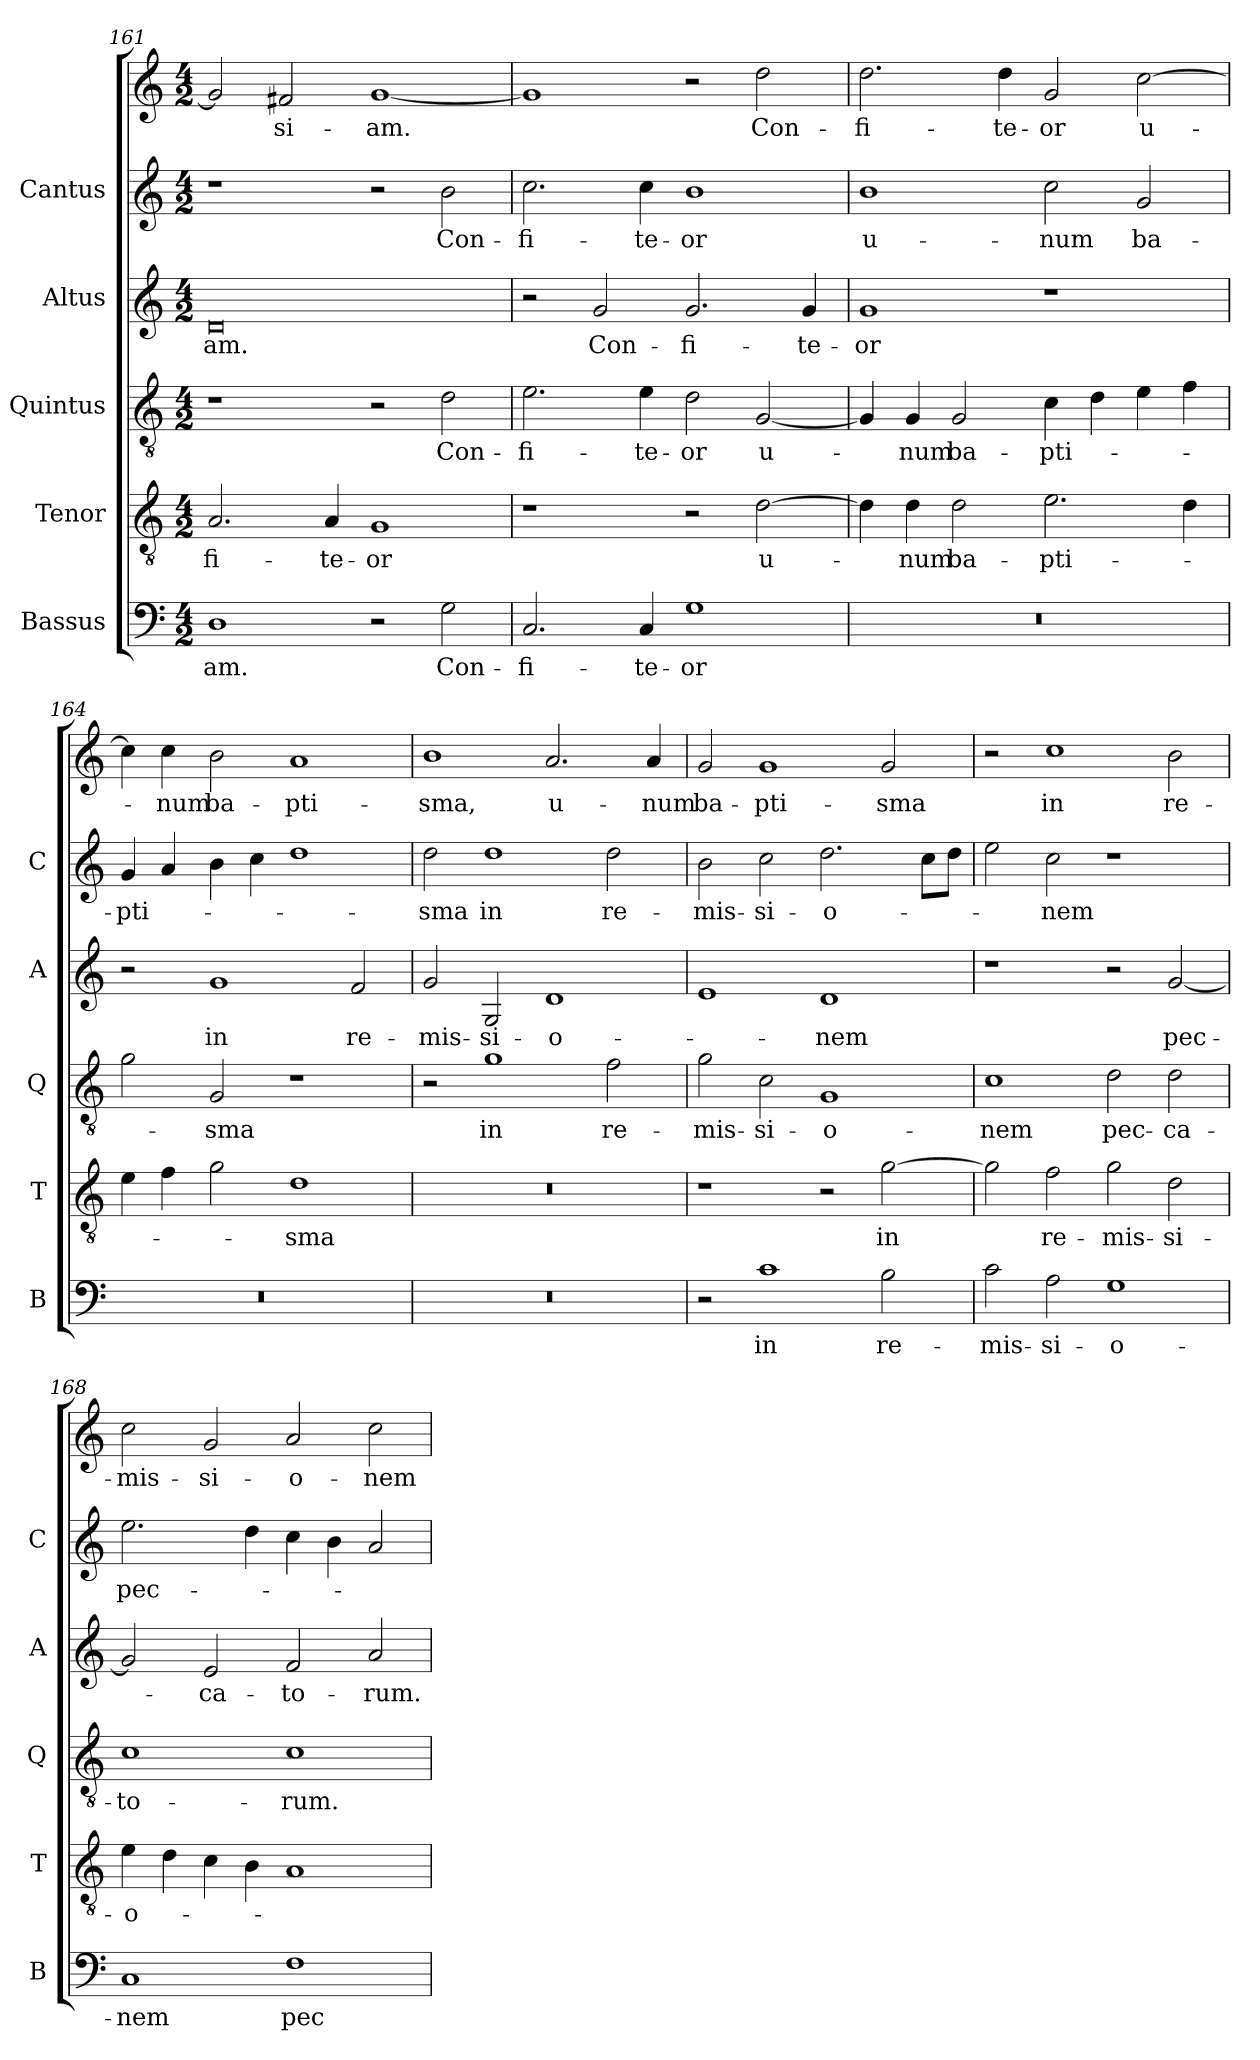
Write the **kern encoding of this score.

**kern	**text	**kern	**text	**kern	**text	**kern	**text	**kern	**text	**kern	**text
*part6	*part6	*part5	*part5	*part4	*part4	*part3	*part3	*part2	*part2	*part1	*part1
*staff6	*staff6	*staff5	*staff5	*staff4	*staff4	*staff3	*staff3	*staff2	*staff2	*staff1	*staff1
*I"Bassus	*	*I"Tenor	*	*I"Quintus	*	*I"Altus	*	*I"Cantus	*	*	*
*I'B	*	*I'T	*	*I'Q	*	*I'A	*	*I'C	*	*	*
*clefF4	*	*clefGv2	*	*clefGv2	*	*clefG2	*	*clefG2	*	*clefG2	*
*	*	*ITrd7c12	*	*ITrd7c12	*	*	*	*	*	*	*
*k[]	*	*k[]	*	*k[]	*	*k[]	*	*k[]	*	*k[]	*
*C:	*	*C:	*	*C:	*	*C:	*	*C:	*	*C:	*
*M4/2	*	*M4/2	*	*M4/2	*	*M4/2	*	*M4/2	*	*M4/2	*
=161	=161	=161	=161	=161	=161	=161	=161	=161	=161	=161	=161
1D\	-am.	2.AA/	-fi-	1r	.	0d/	-am.	1r	.	2g/]	.
.	.	.	.	.	.	.	.	.	.	2f#/	-si-
.	.	4AA/	-te-	.	.	.	.	.	.	.	.
2r	.	1GG/	-or	2r	.	.	.	2r	.	[1g/	-am.
2G\	Con-	.	.	2D\	Con-	.	.	2b\	Con-	.	.
=162	=162	=162	=162	=162	=162	=162	=162	=162	=162	=162	=162
2.C/	-fi-	1r	.	2.E\	-fi-	2r	.	2.cc\	-fi-	1g/]	.
.	.	.	.	.	.	2g/	Con-	.	.	.	.
4C/	-te-	.	.	4E\	-te-	.	.	4cc\	-te-	.	.
1G\	-or	2r	.	2D\	-or	2.g/	-fi-	1b\	-or	2r	.
.	.	[2D\	u-	[2GG/	u-	.	.	.	.	2dd\	Con-
.	.	.	.	.	.	4g/	-te-	.	.	.	.
=163	=163	=163	=163	=163	=163	=163	=163	=163	=163	=163	=163
0r	.	4D\]	.	4GG/]	.	1g/	-or	1b\	u-	2.dd\	-fi-
.	.	4D\	-num	4GG/	-num	.	.	.	.	.	.
.	.	2D\	ba-	2GG/	ba-	.	.	.	.	.	.
.	.	.	.	.	.	.	.	.	.	4dd\	-te-
.	.	2.E\	-pti-	4C\	-pti-	1r	.	2cc\	-num	2g/	-or
.	.	.	.	4D\	.	.	.	.	.	.	.
.	.	.	.	4E\	.	.	.	2g/	ba-	[2cc\	u-
.	.	4D\	.	4F\	.	.	.	.	.	.	.
=164	=164	=164	=164	=164	=164	=164	=164	=164	=164	=164	=164
0r	.	4E\	.	2G\	.	2r	.	4g/	-pti-	4cc\]	.
.	.	4F\	.	.	.	.	.	4a/	.	4cc\	-num
.	.	2G\	.	2GG/	-sma	1g/	in	4b\	.	2b\	ba-
.	.	.	.	.	.	.	.	4cc\	.	.	.
.	.	1D\	-sma	1r	.	.	.	1dd\	.	1a/	-pti-
.	.	.	.	.	.	2f/	re-	.	.	.	.
=165	=165	=165	=165	=165	=165	=165	=165	=165	=165	=165	=165
0r	.	0r	.	2r	.	2g/	-mis-	2dd\	-sma	1b\	-sma,
.	.	.	.	1G\	in	2G/	-si-	1dd\	in	.	.
.	.	.	.	.	.	1d/	-o-	.	.	2.a/	u-
.	.	.	.	2F\	re-	.	.	2dd\	re-	.	.
.	.	.	.	.	.	.	.	.	.	4a/	-num
=166	=166	=166	=166	=166	=166	=166	=166	=166	=166	=166	=166
2r	.	1r	.	2G\	-mis-	1e/	.	2b\	-mis-	2g/	ba-
1c\	in	.	.	2C\	-si-	.	.	2cc\	-si-	1g/	-pti-
.	.	2r	.	1GG/	-o-	1d/	-nem	2.dd\	-o-	.	.
2B\	re-	[2G\	in	.	.	.	.	.	.	2g/	-sma
.	.	.	.	.	.	.	.	8cc\L	.	.	.
.	.	.	.	.	.	.	.	8dd\J	.	.	.
=167	=167	=167	=167	=167	=167	=167	=167	=167	=167	=167	=167
2c\	-mis-	2G\]	.	1C\	-nem	1r	.	2ee\	.	2r	.
2A\	-si-	2F\	re-	.	.	.	.	2cc\	-nem	1cc\	in
1G\	-o-	2G\	-mis-	2D\	pec-	2r	.	1r	.	.	.
.	.	2D\	-si-	2D\	-ca-	[2g/	pec-	.	.	2b\	re-
=168	=168	=168	=168	=168	=168	=168	=168	=168	=168	=168	=168
1C/	-nem	4E\	-o-	1C\	-to-	2g/]	.	2.ee\	pec-	2cc\	-mis-
.	.	4D\	.	.	.	.	.	.	.	.	.
.	.	4C\	.	.	.	2e/	-ca-	.	.	2g/	-si-
.	.	4BB\	.	.	.	.	.	4dd\	.	.	.
1F\	pec-	1AA/	.	1C\	-rum.	2f/	-to-	4cc\	.	2a/	-o-
.	.	.	.	.	.	.	.	4b\	.	.	.
.	.	.	.	.	.	2a/	-rum.	2a/	.	2cc\	-nem
=	=	=	=	=	=	=	=	=	=	=	=
*-	*-	*-	*-	*-	*-	*-	*-	*-	*-	*-	*-
